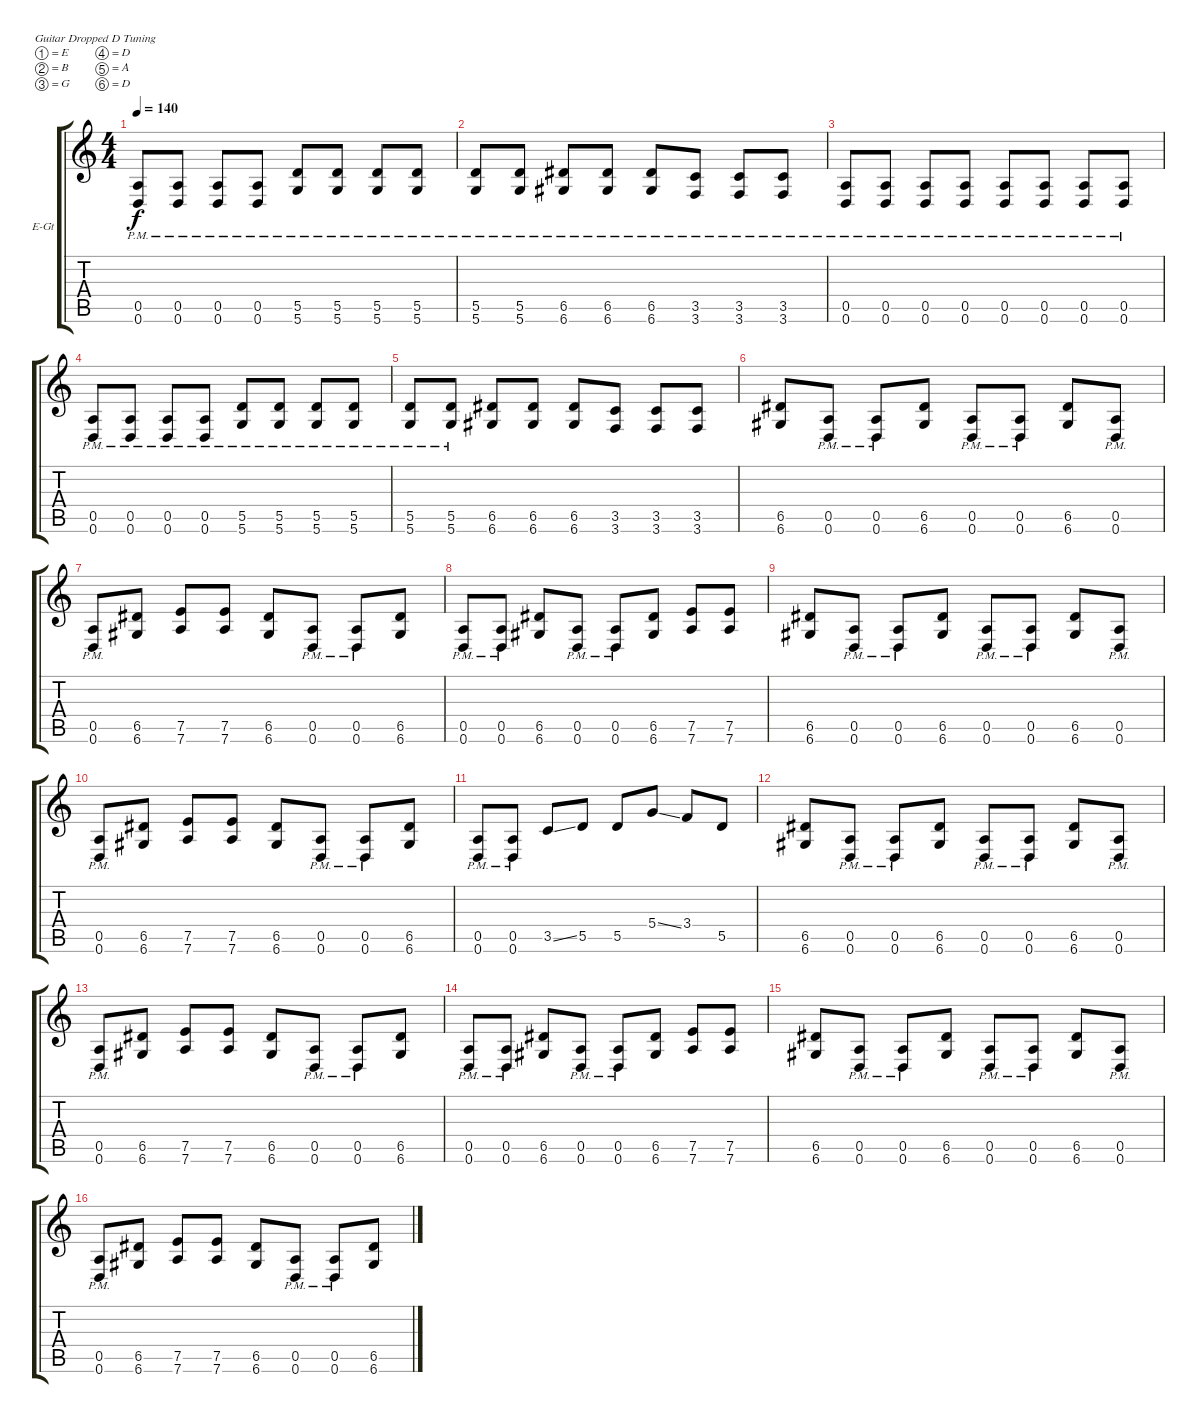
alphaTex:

\bracketExtendMode groupsimilarinstruments
\firstSystemTrackNameOrientation horizontal
\otherSystemsTrackNameOrientation horizontal
\track ("Distortion-guitar (Paul)" "E-Gt") {instrument distortionguitar}
\staff {score tabs}
\tuning (E4 B3 G3 D3 A2 D2)
\ts (4 4)
\tempo 140
\clef g2
\ks c
(0.5{pm} 0.6{pm}).8{dy f} (0.5{pm} 0.6{pm}).8 (0.5{pm} 0.6{pm}).8 (0.5{pm} 0.6{pm}).8 (5.5{pm} 5.6{pm}).8 (5.5{pm} 5.6{pm}).8 (5.5{pm} 5.6{pm}).8 (5.5{pm} 5.6{pm}).8 |
(5.5{pm} 5.6{pm}).8 (5.5{pm} 5.6{pm}).8 (6.5{pm} 6.6{pm}).8 (6.5{pm} 6.6{pm}).8 (6.5{pm} 6.6{pm}).8 (3.5{pm} 3.6{pm}).8 (3.5{pm} 3.6{pm}).8 (3.5{pm} 3.6{pm}).8 |
(0.5{pm} 0.6{pm}).8 (0.5{pm} 0.6{pm}).8 (0.5{pm} 0.6{pm}).8 (0.5{pm} 0.6{pm}).8 (0.5{pm} 0.6{pm}).8 (0.5{pm} 0.6{pm}).8 (0.5{pm} 0.6{pm}).8 (0.5{pm} 0.6{pm}).8 |
(0.5{pm} 0.6{pm}).8 (0.5{pm} 0.6{pm}).8 (0.5{pm} 0.6{pm}).8 (0.5{pm} 0.6{pm}).8 (5.5{pm} 5.6{pm}).8 (5.5{pm} 5.6{pm}).8 (5.5{pm} 5.6{pm}).8 (5.5{pm} 5.6{pm}).8 |
(5.5{pm} 5.6{pm}).8 (5.5{pm} 5.6{pm}).8 (6.5 6.6).8 (6.5 6.6).8 (6.5 6.6).8 (3.5 3.6).8 (3.5 3.6).8 (3.5 3.6).8 |
(6.5 6.6).8 (0.5{pm} 0.6{pm}).8 (0.5{pm} 0.6{pm}).8 (6.5 6.6).8 (0.5{pm} 0.6{pm}).8 (0.5{pm} 0.6{pm}).8 (6.5 6.6).8 (0.5{pm} 0.6{pm}).8 |
(0.5{pm} 0.6{pm}).8 (6.5 6.6).8 (7.5 7.6).8 (7.5 7.6).8 (6.5 6.6).8 (0.5{pm} 0.6{pm}).8 (0.5{pm} 0.6{pm}).8 (6.5 6.6).8 |
(0.5{pm} 0.6{pm}).8 (0.5{pm} 0.6{pm}).8 (6.5 6.6).8 (0.5{pm} 0.6{pm}).8 (0.5{pm} 0.6{pm}).8 (6.5 6.6).8 (7.5 7.6).8 (7.5 7.6).8 |
(6.5 6.6).8 (0.5{pm} 0.6{pm}).8 (0.5{pm} 0.6{pm}).8 (6.5 6.6).8 (0.5{pm} 0.6{pm}).8 (0.5{pm} 0.6{pm}).8 (6.5 6.6).8 (0.5{pm} 0.6{pm}).8 |
(0.5{pm} 0.6{pm}).8 (6.5 6.6).8 (7.5 7.6).8 (7.5 7.6).8 (6.5 6.6).8 (0.5{pm} 0.6{pm}).8 (0.5{pm} 0.6{pm}).8 (6.5 6.6).8 |
(0.5{pm} 0.6{pm}).8 (0.5{pm} 0.6{pm}).8 3.5{ss}.8 5.5.8 5.5.8 5.4{ss}.8 3.4.8 5.5.8 |
(6.5 6.6).8 (0.5{pm} 0.6{pm}).8 (0.5{pm} 0.6{pm}).8 (6.5 6.6).8 (0.5{pm} 0.6{pm}).8 (0.5{pm} 0.6{pm}).8 (6.5 6.6).8 (0.5{pm} 0.6{pm}).8 |
(0.5{pm} 0.6{pm}).8 (6.5 6.6).8 (7.5 7.6).8 (7.5 7.6).8 (6.5 6.6).8 (0.5{pm} 0.6{pm}).8 (0.5{pm} 0.6{pm}).8 (6.5 6.6).8 |
(0.5{pm} 0.6{pm}).8 (0.5{pm} 0.6{pm}).8 (6.5 6.6).8 (0.5{pm} 0.6{pm}).8 (0.5{pm} 0.6{pm}).8 (6.5 6.6).8 (7.5 7.6).8 (7.5 7.6).8 |
(6.5 6.6).8 (0.5{pm} 0.6{pm}).8 (0.5{pm} 0.6{pm}).8 (6.5 6.6).8 (0.5{pm} 0.6{pm}).8 (0.5{pm} 0.6{pm}).8 (6.5 6.6).8 (0.5{pm} 0.6{pm}).8 |
(0.5{pm} 0.6{pm}).8 (6.5 6.6).8 (7.5 7.6).8 (7.5 7.6).8 (6.5 6.6).8 (0.5{pm} 0.6{pm}).8 (0.5{pm} 0.6{pm}).8 (6.5 6.6).8
